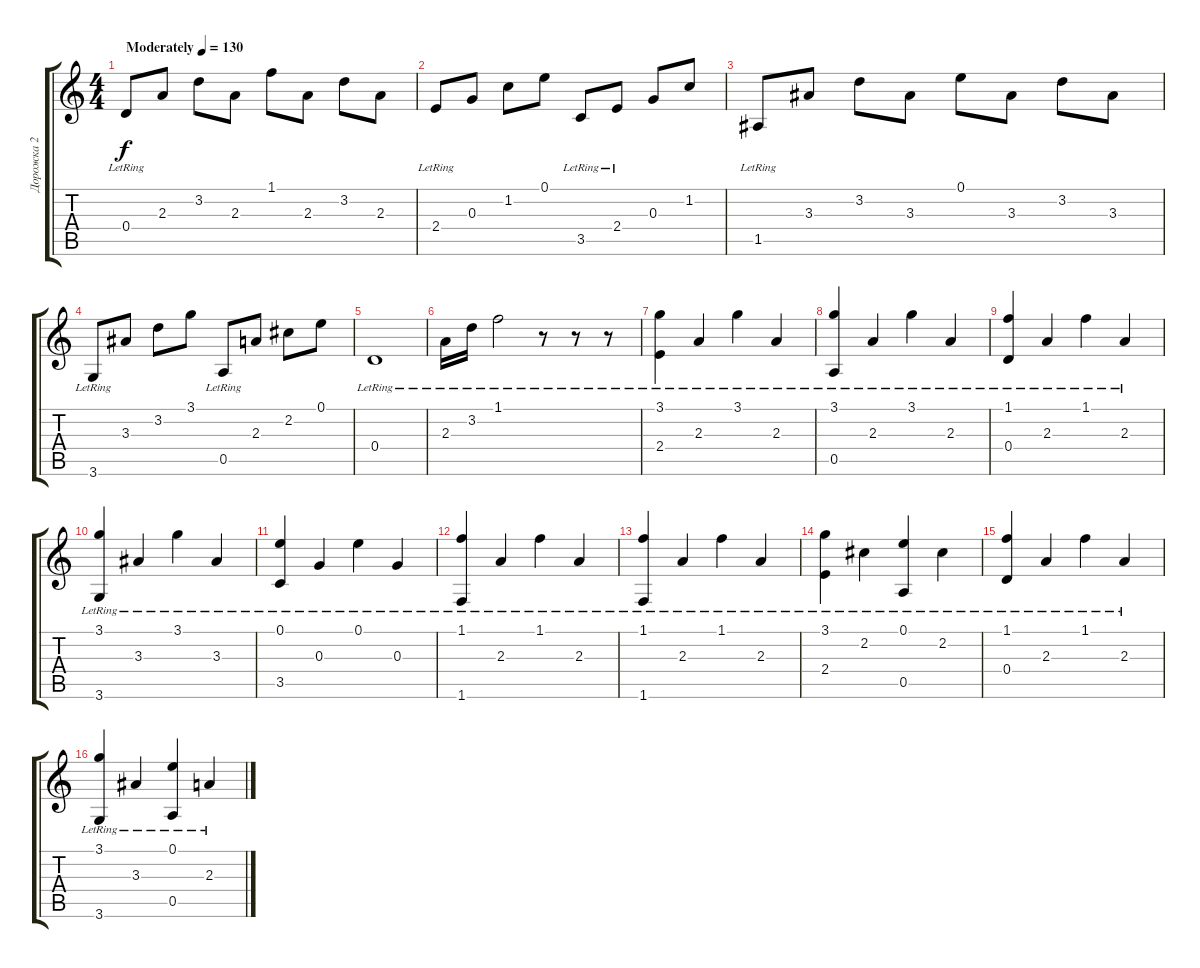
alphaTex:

\track ("Дорожка 2" "Дорожка 2") {instrument acousticguitarsteel}
\staff {score tabs}
\tuning (E4 B3 G3 D3 A2 E2) {hide}
\ts (4 4)
\tempo (130 "Moderately")
\clef g2
\ks c
0.4{lr}.8{dy f instrument acousticguitarsteel} 2.3.8 3.2.8 2.3.8 1.1.8 2.3.8 3.2.8 2.3.8 |
2.4{lr}.8 0.3.8 1.2.8 0.1.8 3.5{lr}.8 2.4{lr}.8 0.3.8 1.2.8 |
1.5{lr}.8 3.3.8 3.2.8 3.3.8 0.1.8 3.3.8 3.2.8 3.3.8 |
3.6{lr}.8 3.3.8 3.2.8 3.1.8 0.5{lr}.8 2.3.8 2.2.8 0.1.8 |
0.4{lr}.1 |
2.3{lr}.16 3.2{lr}.16 1.1{lr}.2 r.8 r.8 r.8 |
(3.1{lr} 2.4{lr}).4 2.3{lr}.4 3.1{lr}.4 2.3{lr}.4 |
(3.1{lr} 0.5{lr}).4 2.3{lr}.4 3.1{lr}.4 2.3{lr}.4 |
(1.1{lr} 0.4{lr}).4 2.3{lr}.4 1.1{lr}.4 2.3{lr}.4 |
(3.1{lr} 3.6{lr}).4 3.3{lr}.4 3.1{lr}.4 3.3{lr}.4 |
(0.1{lr} 3.5{lr}).4 0.3{lr}.4 0.1{lr}.4 0.3{lr}.4 |
(1.1{lr} 1.6{lr}).4 2.3{lr}.4 1.1{lr}.4 2.3{lr}.4 |
(1.1{lr} 1.6{lr}).4 2.3{lr}.4 1.1{lr}.4 2.3{lr}.4 |
(3.1{lr} 2.4{lr}).4 2.2{lr}.4 (0.1{lr} 0.5{lr}).4 2.2{lr}.4 |
(1.1{lr} 0.4{lr}).4 2.3{lr}.4 1.1{lr}.4 2.3{lr}.4 |
(3.1{lr} 3.6{lr}).4 3.3{lr}.4 (0.1{lr} 0.5{lr}).4 2.3{lr}.4
